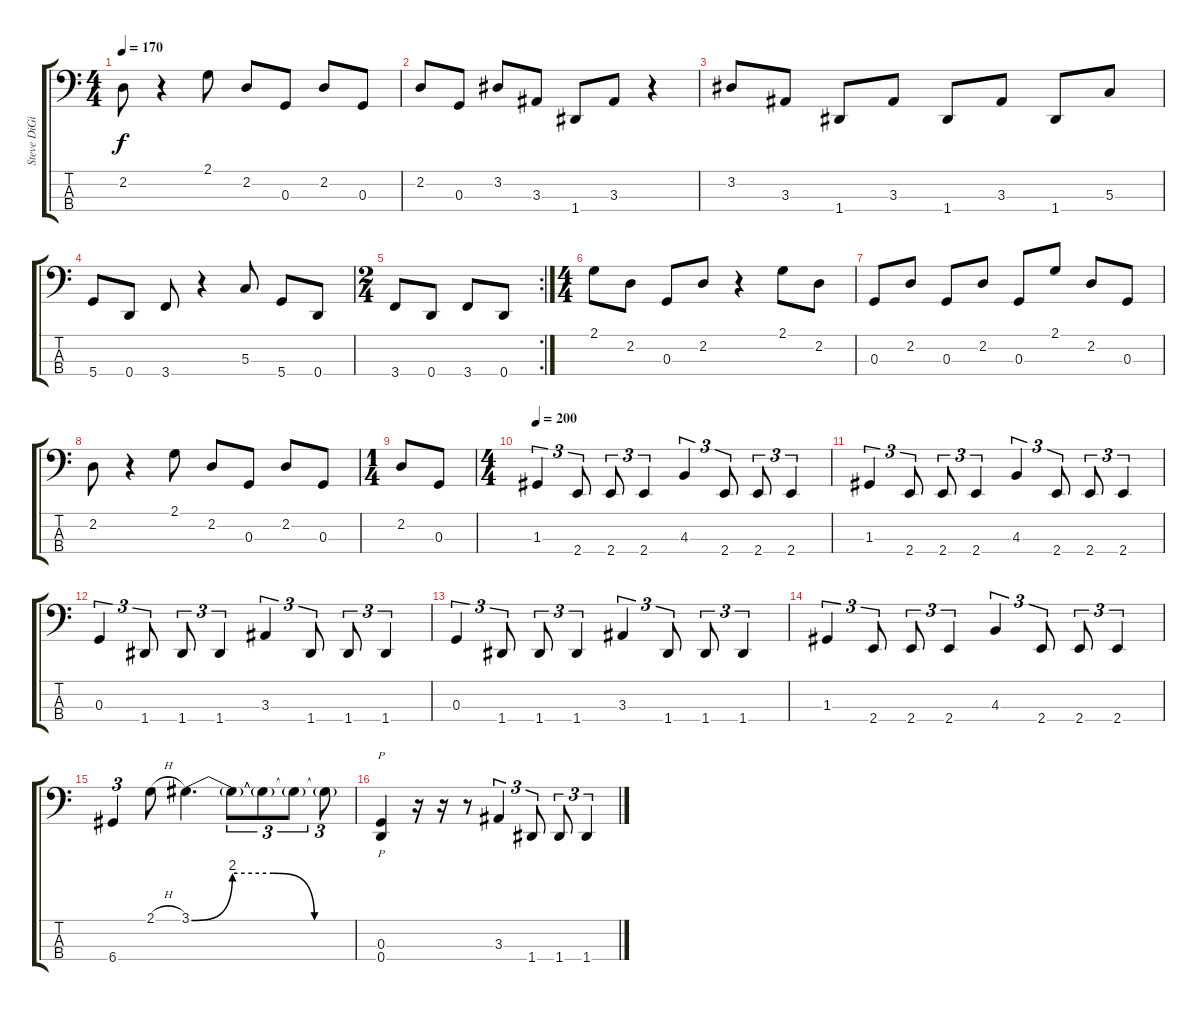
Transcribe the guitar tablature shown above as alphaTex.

\track ("Steve DiGiorgio" "Steve DiGi") {instrument fretlessbass}
\staff {score tabs}
\tuning (F2 C2 G1 D1) {hide}
\ts (4 4)
\tempo 170
\clef f4
\ks c
2.2.8{dy f} r.4 2.1.8 2.2.8 0.3.8 2.2.8 0.3.8 |
2.2.8 0.3.8 3.2.8 3.3.8 1.4.8 3.3.8 r.4 |
3.2.8 3.3.8 1.4.8 3.3.8 1.4.8 3.3.8 1.4.8 5.3.8 |
5.4.8 0.4.8 3.4.8 r.4 5.3.8 5.4.8 0.4.8 |
\rc 2
\ts (2 4)
3.4.8 0.4.8 3.4.8 0.4.8 |
\ts (4 4)
2.1.8 2.2.8 0.3.8 2.2.8 r.4 2.1.8 2.2.8 |
0.3.8 2.2.8 0.3.8 2.2.8 0.3.8 2.1.8 2.2.8 0.3.8 |
2.2.8 r.4 2.1.8 2.2.8 0.3.8 2.2.8 0.3.8 |
\ts (1 4)
2.2.8 0.3.8 |
\ts (4 4)
\tempo 200
1.3.4{tu (3 2)} 2.4.8{tu (3 2)} 2.4.8{tu (3 2)} 2.4.4{tu (3 2)} 4.3.4{tu (3 2)} 2.4.8{tu (3 2)} 2.4.8{tu (3 2)} 2.4.4{tu (3 2)} |
1.3.4{tu (3 2)} 2.4.8{tu (3 2)} 2.4.8{tu (3 2)} 2.4.4{tu (3 2)} 4.3.4{tu (3 2)} 2.4.8{tu (3 2)} 2.4.8{tu (3 2)} 2.4.4{tu (3 2)} |
0.3.4{tu (3 2)} 1.4.8{tu (3 2)} 1.4.8{tu (3 2)} 1.4.4{tu (3 2)} 3.3.4{tu (3 2)} 1.4.8{tu (3 2)} 1.4.8{tu (3 2)} 1.4.4{tu (3 2)} |
0.3.4{tu (3 2)} 1.4.8{tu (3 2)} 1.4.8{tu (3 2)} 1.4.4{tu (3 2)} 3.3.4{tu (3 2)} 1.4.8{tu (3 2)} 1.4.8{tu (3 2)} 1.4.4{tu (3 2)} |
1.3.4{tu (3 2)} 2.4.8{tu (3 2)} 2.4.8{tu (3 2)} 2.4.4{tu (3 2)} 4.3.4{tu (3 2)} 2.4.8{tu (3 2)} 2.4.8{tu (3 2)} 2.4.4{tu (3 2)} |
6.4.4{tu (3 2)} 2.1{h}.8 3.1{be (custom 0 0 15 8 30 8 45 0 60 0)}.4{d} 3.1{t}.8{tu (3 2)} 3.1{t}.8{tu (3 2)} 3.1{t}.8{tu (3 2)} 3.1{t}.8{tu (3 2)} |
(0.3 0.4).4{p} r.16 r.16 r.8 3.3.4{tu (3 2)} 1.4.8{tu (3 2)} 1.4.8{tu (3 2)} 1.4.4{tu (3 2)}
